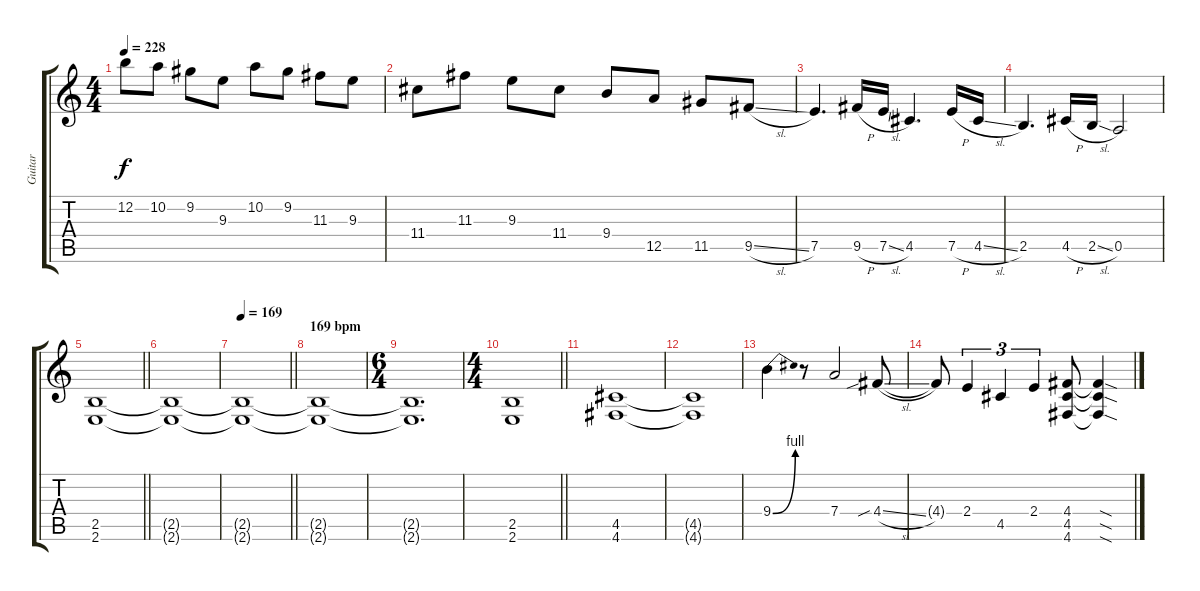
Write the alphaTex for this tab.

\track ("Guitar" "Guitar") {instrument distortionguitar}
\staff {score tabs}
\tuning (E4 B3 G3 D3 A2 D2) {hide}
\ts (4 4)
\tempo 228
\clef g2
\ks c
12.2.8{dy f} 10.2.8 9.2.8 9.3.8 10.2.8 9.2.8 11.3.8 9.3.8 |
11.4.8 11.3.8 9.3.8 11.4.8 9.4.8 12.5.8 11.5.8 9.5{sl}.8 |
7.5.4{d} 9.5{h}.16 7.5{sl}.16 4.5.4{d} 7.5{h}.16 4.5{sl}.16 |
2.5.4{d} 4.5{h}.16 2.5{sl}.16 0.5.2 |
\barLineRight lightlight
(2.5 2.6).1 |
(2.5{t} 2.6{t}).1 |
\tempo 169
\barLineRight lightlight
(2.5{t} 2.6{t}).1 |
\section ("" "169 bpm")
(2.5{t} 2.6{t}).1 |
\ts (6 4)
(2.5{t} 2.6{t}).1{d} |
\ts (4 4)
\barLineRight lightlight
(2.5 2.6).1 |
\section ("" "")
(4.5 4.6).1 |
(4.5{t} 4.6{t}).1 |
9.4{be (bend 0 0 60 4)}.4 r.8 7.4.2 4.4{sib sl}.8 |
4.4{t}.8 2.4.4{tu (3 2)} 4.5.4{tu (3 2)} 2.4.4{tu (3 2)} (4.4 4.5 4.6).8 (4.4{sod t} 4.5{sod t} 4.6{sod t}).4
